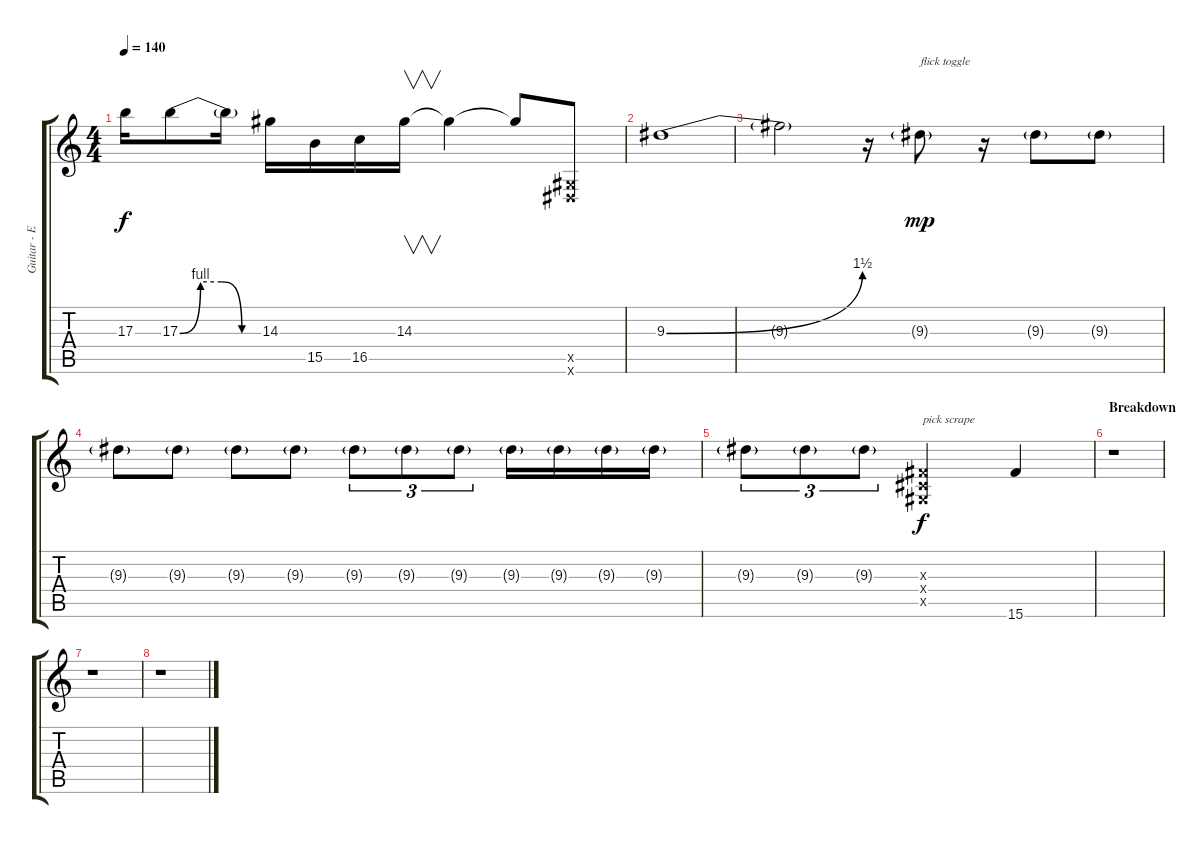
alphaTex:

\track ("Guitar - E. Van Halen" "Guitar - E") {instrument distortionguitar}
\staff {score tabs}
\tuning (Eb4 Bb3 Gb3 Db3 Ab2 Eb2) {hide}
\ts (4 4)
\tempo 140
\clef g2
\ks c
17.3.16{dy f} 17.3{be (custom 0 0 15 4 30 4 45 0 60 0)}.8 17.3{t}.16 14.3.16 15.5.16 16.5.16 14.3.16{v} 14.3{t}.4 14.3{t}.8 (0.5{x} 0.6{x}).8 |
9.3{be (bend 0 0 60 6)}.1 |
9.3{t}.2 r.16 9.3{g}.8{txt "flick toggle" dy mp} r.16 9.3{g}.8 9.3{g}.8 |
9.3{g}.8 9.3{g}.8 9.3{g}.8 9.3{g}.8 9.3{g}.8{tu (3 2)} 9.3{g}.8{tu (3 2)} 9.3{g}.8{tu (3 2)} 9.3{g}.16 9.3{g}.16 9.3{g}.16 9.3{g}.16 |
9.3{g}.8{tu (3 2)} 9.3{g}.8{tu (3 2)} 9.3{g}.8{tu (3 2)} (0.3{x} 0.4{x} 0.5{x}).2{txt "pick scrape" dy f} 15.6.4 |
\section ("" "Breakdown")
r.1 |
r.1 |
r.1
